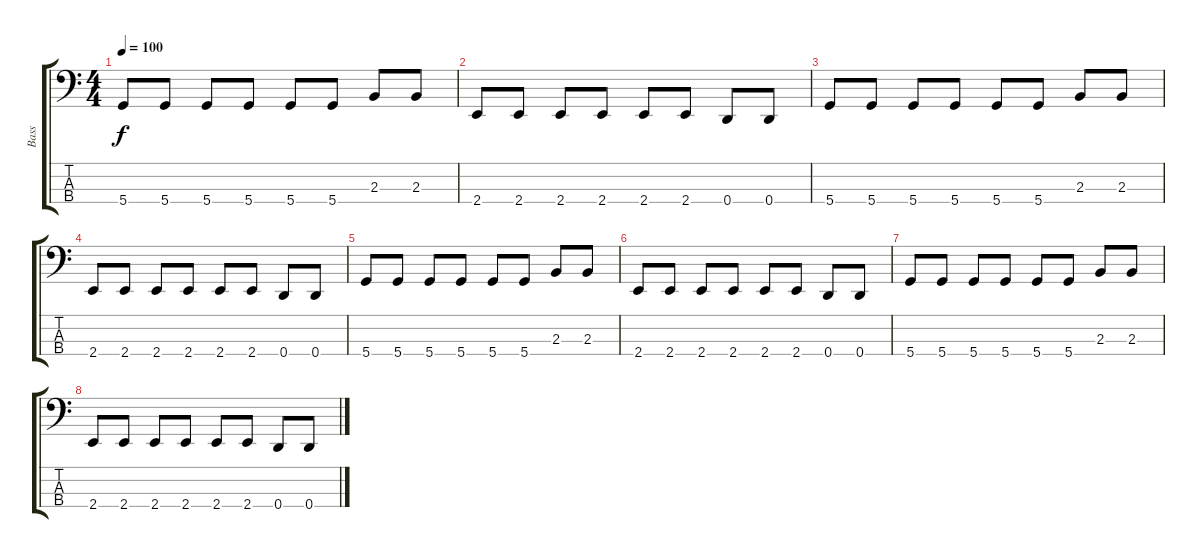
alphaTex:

\track ("Bass" "Bass") {instrument electricbasspick}
\staff {score tabs}
\tuning (G2 D2 A1 D1) {hide}
\ts (4 4)
\tempo 100
\clef f4
\ks c
5.4.8{dy f volume 8} 5.4.8 5.4.8 5.4.8 5.4.8 5.4.8 2.3.8 2.3.8 |
2.4.8 2.4.8 2.4.8 2.4.8 2.4.8 2.4.8 0.4.8 0.4.8 |
5.4.8 5.4.8 5.4.8 5.4.8 5.4.8 5.4.8 2.3.8 2.3.8 |
2.4.8 2.4.8 2.4.8 2.4.8 2.4.8 2.4.8 0.4.8 0.4.8 |
5.4.8{volume 0} 5.4.8 5.4.8 5.4.8 5.4.8 5.4.8 2.3.8 2.3.8 |
2.4.8 2.4.8 2.4.8 2.4.8 2.4.8 2.4.8 0.4.8 0.4.8 |
5.4.8 5.4.8 5.4.8 5.4.8 5.4.8 5.4.8 2.3.8 2.3.8 |
2.4.8 2.4.8 2.4.8 2.4.8 2.4.8 2.4.8 0.4.8 0.4.8
